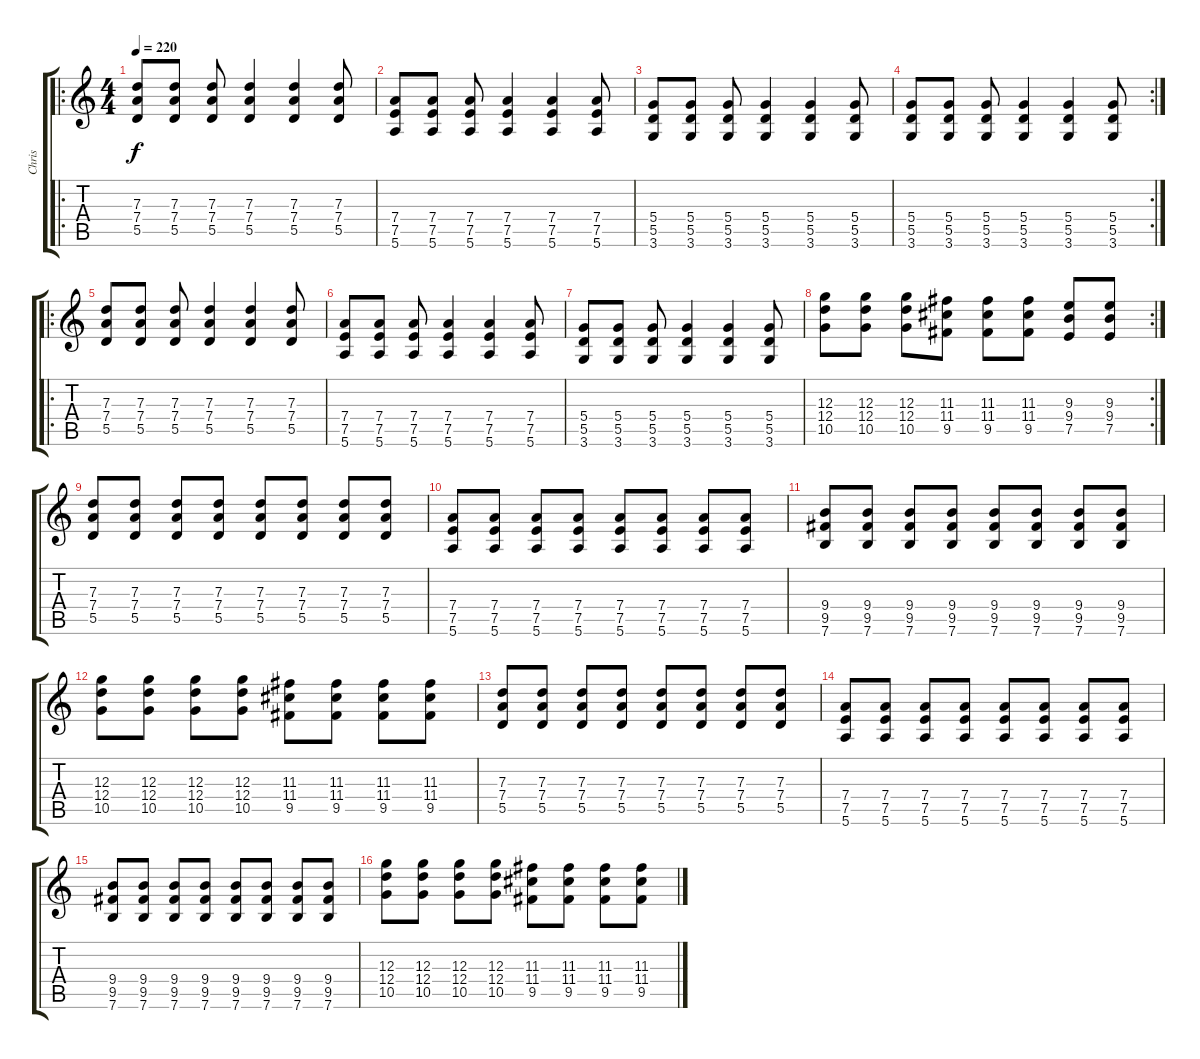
\track ("Chris" "Chris") {instrument distortionguitar}
\staff {score tabs}
\tuning (E4 B3 G3 D3 A2 E2) {hide}
\ro
\ts (4 4)
\tempo 220
\clef g2
\ks c
(7.3 7.4 5.5).8{dy f} (7.3 7.4 5.5).8 (7.3 7.4 5.5).8 (7.3 7.4 5.5).4 (7.3 7.4 5.5).4 (7.3 7.4 5.5).8 |
(7.4 7.5 5.6).8 (7.4 7.5 5.6).8 (7.4 7.5 5.6).8 (7.4 7.5 5.6).4 (7.4 7.5 5.6).4 (7.4 7.5 5.6).8 |
(5.4 5.5 3.6).8 (5.4 5.5 3.6).8 (5.4 5.5 3.6).8 (5.4 5.5 3.6).4 (5.4 5.5 3.6).4 (5.4 5.5 3.6).8 |
\rc 2
(5.4 5.5 3.6).8 (5.4 5.5 3.6).8 (5.4 5.5 3.6).8 (5.4 5.5 3.6).4 (5.4 5.5 3.6).4 (5.4 5.5 3.6).8 |
\ro
(7.3 7.4 5.5).8 (7.3 7.4 5.5).8 (7.3 7.4 5.5).8 (7.3 7.4 5.5).4 (7.3 7.4 5.5).4 (7.3 7.4 5.5).8 |
(7.4 7.5 5.6).8 (7.4 7.5 5.6).8 (7.4 7.5 5.6).8 (7.4 7.5 5.6).4 (7.4 7.5 5.6).4 (7.4 7.5 5.6).8 |
(5.4 5.5 3.6).8 (5.4 5.5 3.6).8 (5.4 5.5 3.6).8 (5.4 5.5 3.6).4 (5.4 5.5 3.6).4 (5.4 5.5 3.6).8 |
\rc 2
(12.3 12.4 10.5).8 (12.3 12.4 10.5).8 (12.3 12.4 10.5).8 (11.3 11.4 9.5).8 (11.3 11.4 9.5).8 (11.3 11.4 9.5).8 (9.3 9.4 7.5).8 (9.3 9.4 7.5).8 |
(7.3 7.4 5.5).8 (7.3 7.4 5.5).8 (7.3 7.4 5.5).8 (7.3 7.4 5.5).8 (7.3 7.4 5.5).8 (7.3 7.4 5.5).8 (7.3 7.4 5.5).8 (7.3 7.4 5.5).8 |
(7.4 7.5 5.6).8 (7.4 7.5 5.6).8 (7.4 7.5 5.6).8 (7.4 7.5 5.6).8 (7.4 7.5 5.6).8 (7.4 7.5 5.6).8 (7.4 7.5 5.6).8 (7.4 7.5 5.6).8 |
(9.4 9.5 7.6).8 (9.4 9.5 7.6).8 (9.4 9.5 7.6).8 (9.4 9.5 7.6).8 (9.4 9.5 7.6).8 (9.4 9.5 7.6).8 (9.4 9.5 7.6).8 (9.4 9.5 7.6).8 |
(12.3 12.4 10.5).8 (12.3 12.4 10.5).8 (12.3 12.4 10.5).8 (12.3 12.4 10.5).8 (11.3 11.4 9.5).8 (11.3 11.4 9.5).8 (11.3 11.4 9.5).8 (11.3 11.4 9.5).8 |
(7.3 7.4 5.5).8 (7.3 7.4 5.5).8 (7.3 7.4 5.5).8 (7.3 7.4 5.5).8 (7.3 7.4 5.5).8 (7.3 7.4 5.5).8 (7.3 7.4 5.5).8 (7.3 7.4 5.5).8 |
(7.4 7.5 5.6).8 (7.4 7.5 5.6).8 (7.4 7.5 5.6).8 (7.4 7.5 5.6).8 (7.4 7.5 5.6).8 (7.4 7.5 5.6).8 (7.4 7.5 5.6).8 (7.4 7.5 5.6).8 |
(9.4 9.5 7.6).8 (9.4 9.5 7.6).8 (9.4 9.5 7.6).8 (9.4 9.5 7.6).8 (9.4 9.5 7.6).8 (9.4 9.5 7.6).8 (9.4 9.5 7.6).8 (9.4 9.5 7.6).8 |
(12.3 12.4 10.5).8 (12.3 12.4 10.5).8 (12.3 12.4 10.5).8 (12.3 12.4 10.5).8 (11.3 11.4 9.5).8 (11.3 11.4 9.5).8 (11.3 11.4 9.5).8 (11.3 11.4 9.5).8
